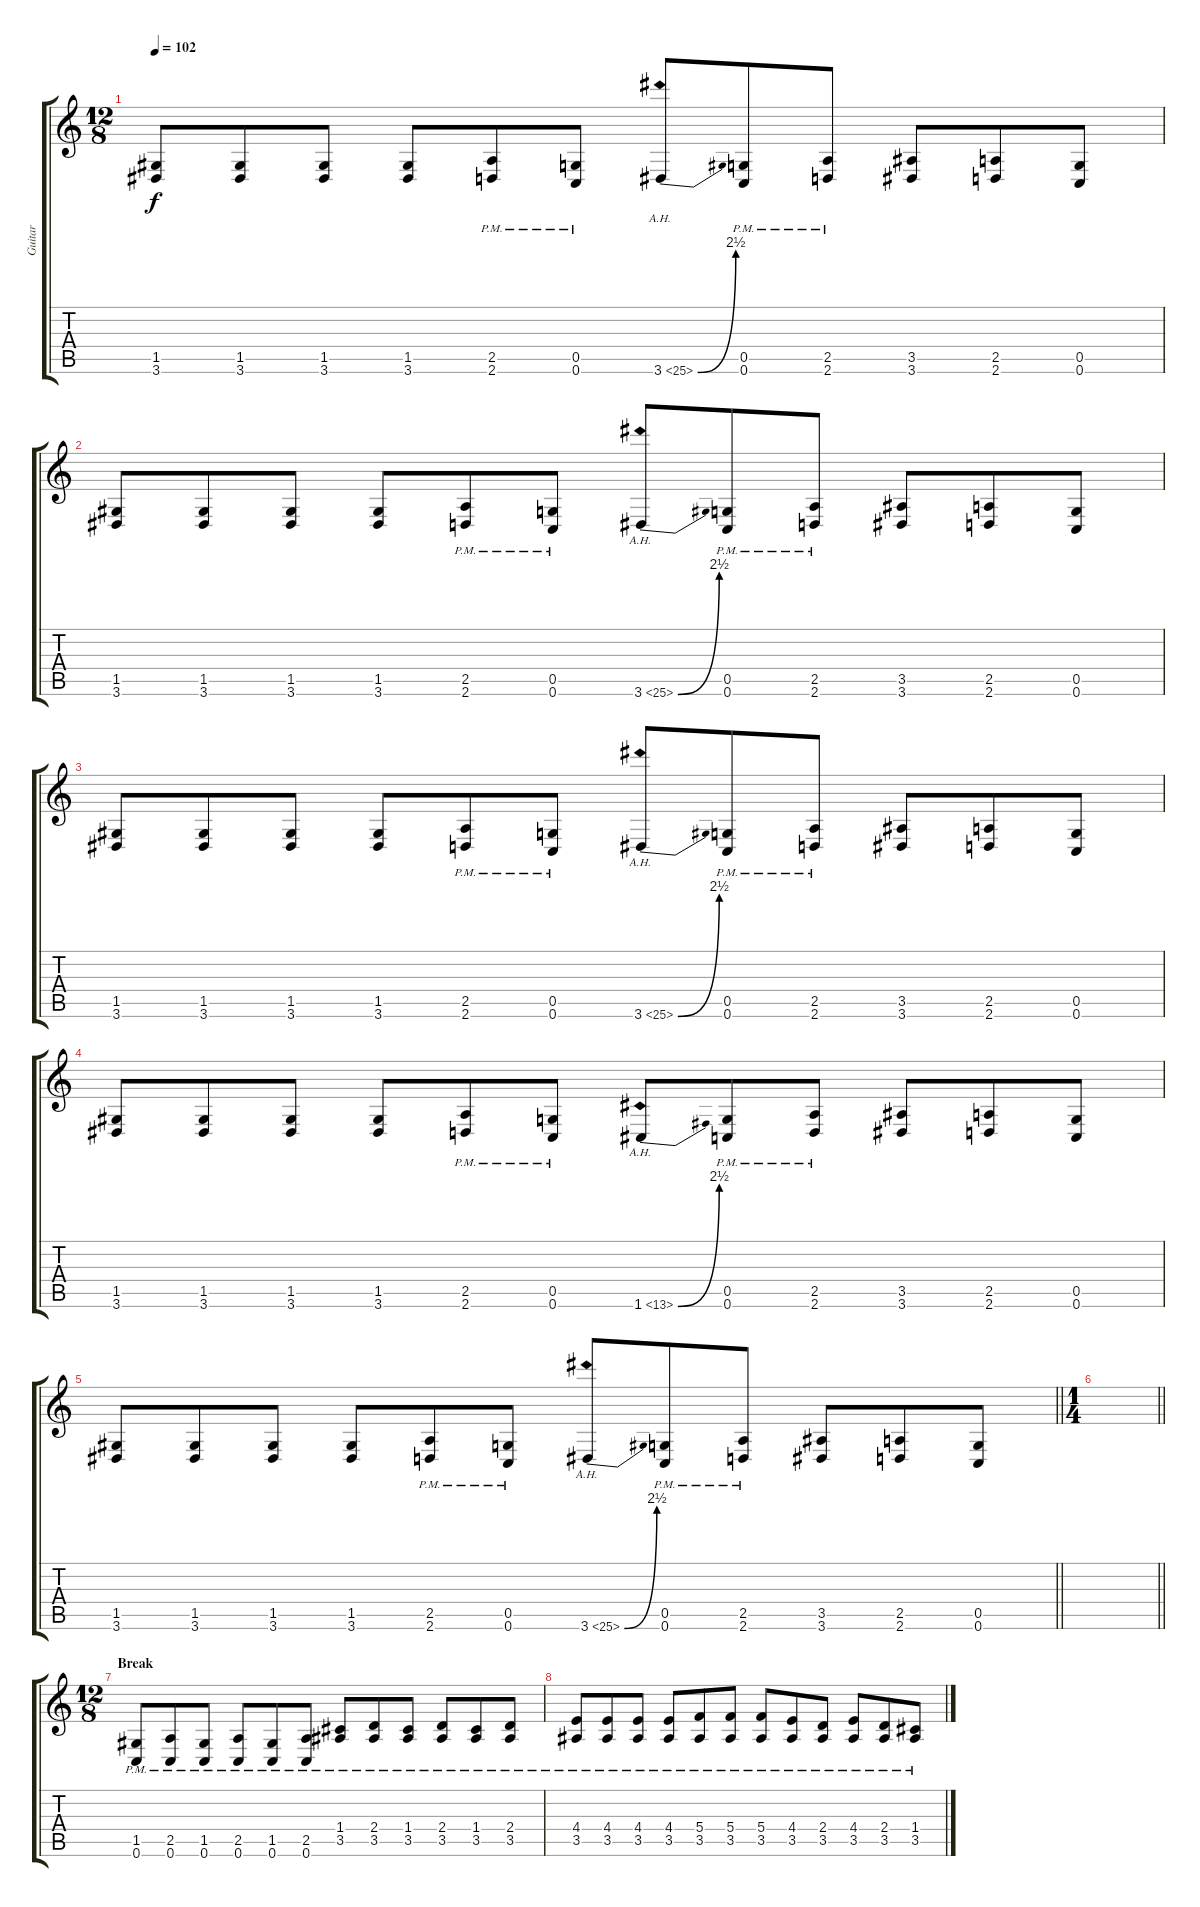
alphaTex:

\track ("Guitar" "Guitar") {instrument distortionguitar}
\staff {score tabs}
\tuning (D4 A3 F3 C3 G2 C2) {hide}
\ts (12 8)
\tempo 102
\clef g2
\ks c
(1.5 3.6).8{dy f} (1.5 3.6).8 (1.5 3.6).8 (1.5 3.6).8 (2.5{pm} 2.6{pm}).8 (0.5{pm} 0.6{pm}).8 3.6{be (bend 0 0 60 10) ah 22}.8 (0.5{pm} 0.6{pm}).8 (2.5{pm} 2.6{pm}).8 (3.5 3.6).8 (2.5 2.6).8 (0.5 0.6).8 |
(1.5 3.6).8 (1.5 3.6).8 (1.5 3.6).8 (1.5 3.6).8 (2.5{pm} 2.6{pm}).8 (0.5{pm} 0.6{pm}).8 3.6{be (bend 0 0 60 10) ah 22}.8 (0.5{pm} 0.6{pm}).8 (2.5{pm} 2.6{pm}).8 (3.5 3.6).8 (2.5 2.6).8 (0.5 0.6).8 |
(1.5 3.6).8 (1.5 3.6).8 (1.5 3.6).8 (1.5 3.6).8 (2.5{pm} 2.6{pm}).8 (0.5{pm} 0.6{pm}).8 3.6{be (bend 0 0 60 10) ah 22}.8 (0.5{pm} 0.6{pm}).8 (2.5{pm} 2.6{pm}).8 (3.5 3.6).8 (2.5 2.6).8 (0.5 0.6).8 |
(1.5 3.6).8 (1.5 3.6).8 (1.5 3.6).8 (1.5 3.6).8 (2.5{pm} 2.6{pm}).8 (0.5{pm} 0.6{pm}).8 1.6{be (bend 0 0 60 10) ah 12}.8 (0.5{pm} 0.6{pm}).8 (2.5{pm} 2.6{pm}).8 (3.5 3.6).8 (2.5 2.6).8 (0.5 0.6).8 |
\barLineRight lightlight
(1.5 3.6).8 (1.5 3.6).8 (1.5 3.6).8 (1.5 3.6).8 (2.5{pm} 2.6{pm}).8 (0.5{pm} 0.6{pm}).8 3.6{be (bend 0 0 60 10) ah 22}.8 (0.5{pm} 0.6{pm}).8 (2.5{pm} 2.6{pm}).8 (3.5 3.6).8 (2.5 2.6).8 (0.5 0.6).8 |
\ts (1 4)
\barLineRight lightlight
|
\ts (12 8)
\section ("" "Break")
(1.5{pm} 0.6{pm}).8 (2.5{pm} 0.6{pm}).8 (1.5{pm} 0.6{pm}).8 (2.5{pm} 0.6{pm}).8 (1.5{pm} 0.6{pm}).8 (2.5{pm} 0.6{pm}).8 (1.4{pm} 3.5{pm}).8 (2.4{pm} 3.5{pm}).8 (1.4{pm} 3.5{pm}).8 (2.4{pm} 3.5{pm}).8 (1.4{pm} 3.5{pm}).8 (2.4{pm} 3.5{pm}).8 |
(4.4{pm} 3.5{pm}).8 (4.4{pm} 3.5{pm}).8 (4.4{pm} 3.5{pm}).8 (4.4{pm} 3.5{pm}).8 (5.4{pm} 3.5{pm}).8 (5.4{pm} 3.5{pm}).8 (5.4{pm} 3.5{pm}).8 (4.4{pm} 3.5{pm}).8 (2.4{pm} 3.5{pm}).8 (4.4{pm} 3.5{pm}).8 (2.4{pm} 3.5{pm}).8 (1.4{pm} 3.5{pm}).8
